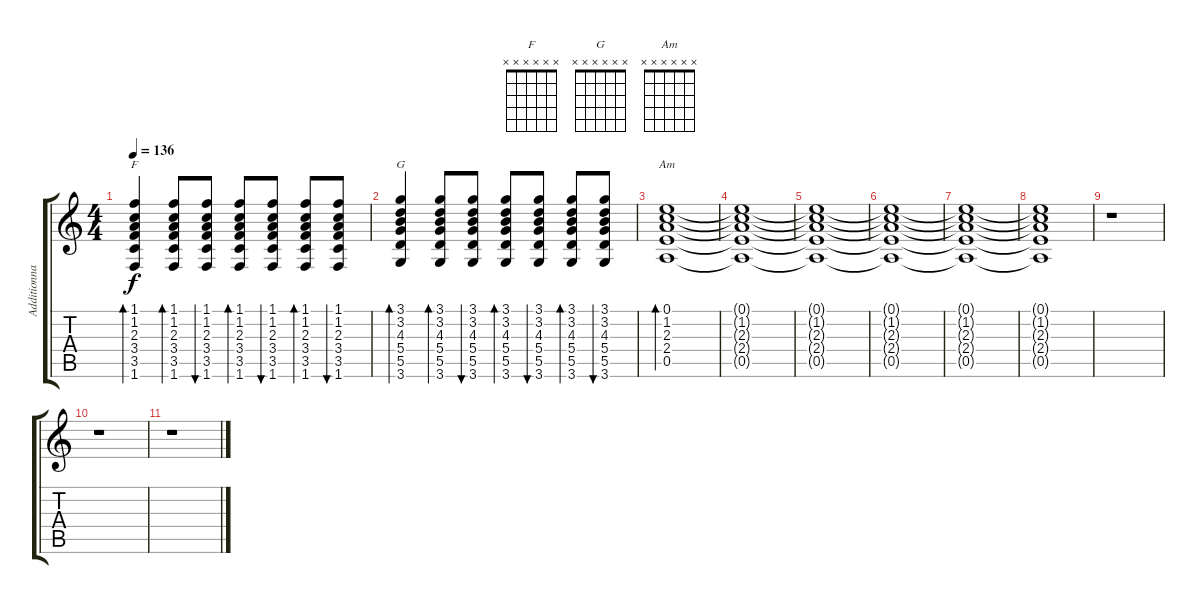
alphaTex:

\track ("Additionnal Guitar" "Additionna") {instrument acousticguitarsteel}
\staff {score tabs}
\tuning (E4 B3 G3 D3 A2 E2) {hide}
\chord ("F" x x x x x x) {firstfret 0}
\chord ("G" x x x x x x) {firstfret 0}
\chord ("Am" x x x x x x) {firstfret 0}
\ts (4 4)
\tempo 136
\clef g2
\ks c
(1.1 1.2 2.3 3.4 3.5 1.6).4{bd 60 ch "F" dy f} (1.1 1.2 2.3 3.4 3.5 1.6).8{bd 60} (1.1 1.2 2.3 3.4 3.5 1.6).8{bu 60} (1.1 1.2 2.3 3.4 3.5 1.6).8{bd 60} (1.1 1.2 2.3 3.4 3.5 1.6).8{bu 60} (1.1 1.2 2.3 3.4 3.5 1.6).8{bd 60} (1.1 1.2 2.3 3.4 3.5 1.6).8{bu 60} |
(3.1 3.2 4.3 5.4 5.5 3.6).4{bd 60 ch "G"} (3.1 3.2 4.3 5.4 5.5 3.6).8{bd 60} (3.1 3.2 4.3 5.4 5.5 3.6).8{bu 60} (3.1 3.2 4.3 5.4 5.5 3.6).8{bd 60} (3.1 3.2 4.3 5.4 5.5 3.6).8{bu 60} (3.1 3.2 4.3 5.4 5.5 3.6).8{bd 60} (3.1 3.2 4.3 5.4 5.5 3.6).8{bu 60} |
(0.1 1.2 2.3 2.4 0.5).1{bd 240 ch "Am"} |
(0.1{t} 1.2{t} 2.3{t} 2.4{t} 0.5{t}).1 |
(0.1{t} 1.2{t} 2.3{t} 2.4{t} 0.5{t}).1 |
(0.1{t} 1.2{t} 2.3{t} 2.4{t} 0.5{t}).1 |
(0.1{t} 1.2{t} 2.3{t} 2.4{t} 0.5{t}).1 |
(0.1{t} 1.2{t} 2.3{t} 2.4{t} 0.5{t}).1 |
r.1 |
r.1 |
r.1
